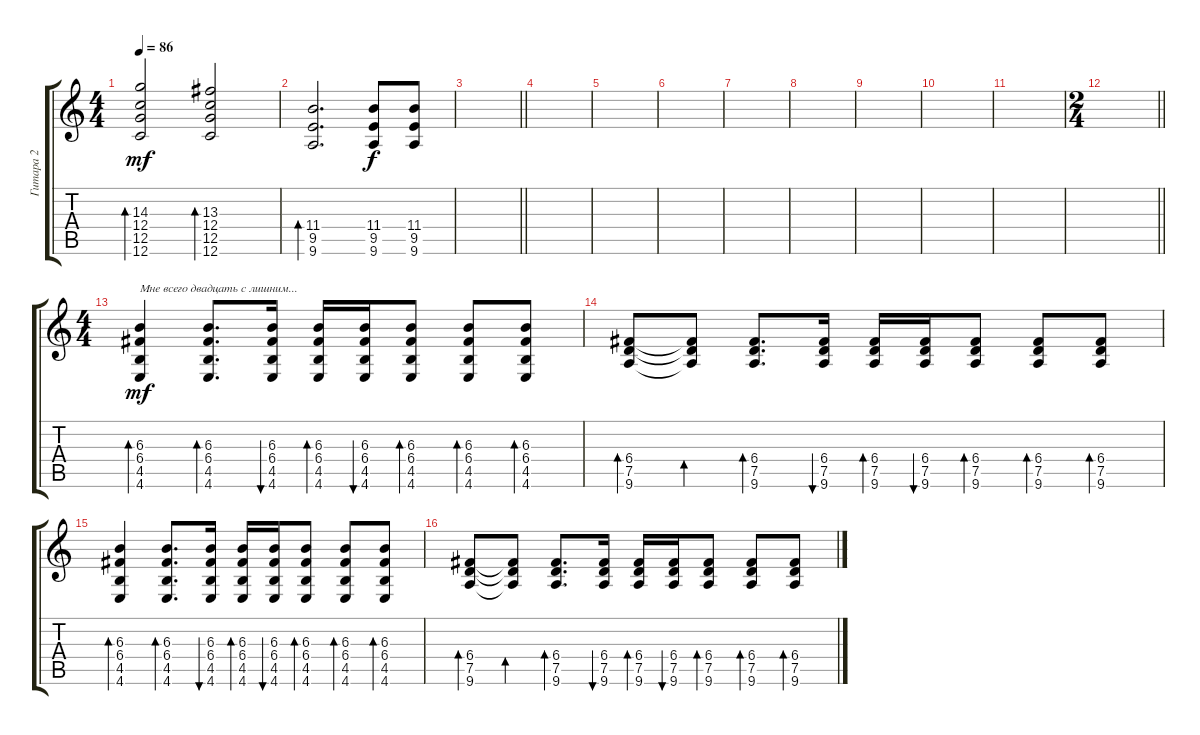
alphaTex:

\track ("Гитара 2" "Гитара 2") {instrument acousticguitarsteel}
\staff {score tabs}
\tuning (D4 A3 F3 C3 G2 C2) {hide}
\ts (4 4)
\tempo 86
\clef g2
\ks c
(14.3 12.4 12.5 12.6).2{bd 240 dy mf} (13.3 12.4 12.5 12.6).2{bd 240} |
(11.4 9.5 9.6).2{d bd 240} (11.4 9.5 9.6).8{dy f} (11.4 9.5 9.6).8 |
\barLineRight lightlight
|
|
|
|
|
|
|
|
|
\ts (2 4)
\barLineRight lightlight
|
\ts (4 4)
(6.3 6.4 4.5 4.6).4{bd 60 txt "Мне всего двадцать с лишним..." dy mf instrument acousticguitarsteel} (6.3 6.4 4.5 4.6).8{d bd 60} (6.3 6.4 4.5 4.6).16{bu 60} (6.3 6.4 4.5 4.6).16{bd 60} (6.3 6.4 4.5 4.6).16{bu 60} (6.3 6.4 4.5 4.6).8{bd 60} (6.3 6.4 4.5 4.6).8{bd 60} (6.3 6.4 4.5 4.6).8{bd 60} |
(6.4 7.5 9.6).8{bd 60} (6.4{t} 7.5{t} 9.6{t}).8{bd 60} (6.4 7.5 9.6).8{d bd 60} (6.4 7.5 9.6).16{bu 60} (6.4 7.5 9.6).16{bd 60} (6.4 7.5 9.6).16{bu 60} (6.4 7.5 9.6).8{bd 60} (6.4 7.5 9.6).8{bd 60} (6.4 7.5 9.6).8{bd 60} |
(6.3 6.4 4.5 4.6).4{bd 60} (6.3 6.4 4.5 4.6).8{d bd 60} (6.3 6.4 4.5 4.6).16{bu 60} (6.3 6.4 4.5 4.6).16{bd 60} (6.3 6.4 4.5 4.6).16{bu 60} (6.3 6.4 4.5 4.6).8{bd 60} (6.3 6.4 4.5 4.6).8{bd 60} (6.3 6.4 4.5 4.6).8{bd 60} |
(6.4 7.5 9.6).8{bd 60} (6.4{t} 7.5{t} 9.6{t}).8{bd 60} (6.4 7.5 9.6).8{d bd 60} (6.4 7.5 9.6).16{bu 60} (6.4 7.5 9.6).16{bd 60} (6.4 7.5 9.6).16{bu 60} (6.4 7.5 9.6).8{bd 60} (6.4 7.5 9.6).8{bd 60} (6.4 7.5 9.6).8{bd 60}
